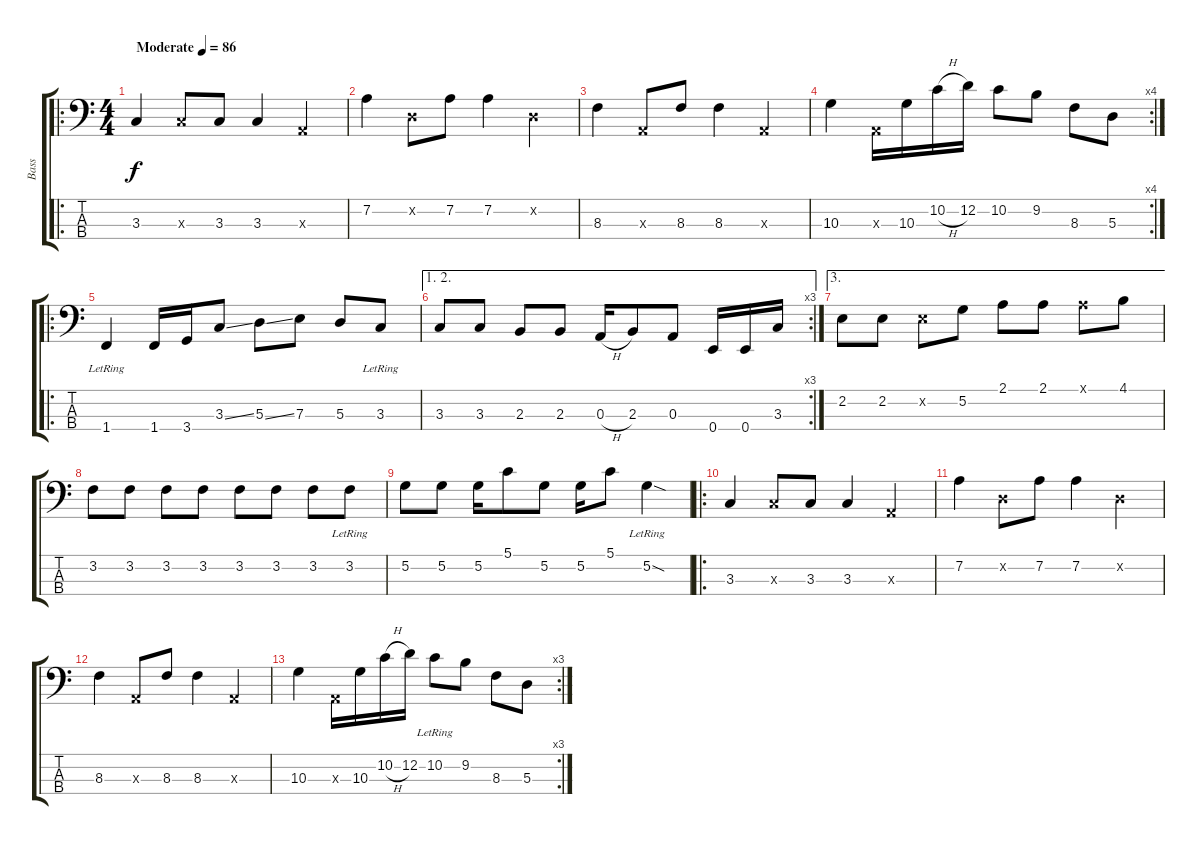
\track ("Bass" "Bass") {instrument electricbassfinger}
\staff {score tabs}
\tuning (G2 D2 A1 E1) {hide}
\ro
\ts (4 4)
\tempo (86 "Moderate")
\clef f4
\ks c
3.3.4{dy f instrument electricbassfinger} 3.3{x}.8 3.3.8 3.3.4 0.3{x}.4 |
7.2.4 0.2{x}.8 7.2.8 7.2.4 0.2{x}.4 |
8.3.4 0.3{x}.8 8.3.8 8.3.4 0.3{x}.4 |
\rc 4
10.3.4 0.3{x}.16 10.3.16 10.2{h}.16 12.2.16 10.2.8 9.2.8 8.3.8 5.3.8 |
\ro
1.4{lr}.4 1.4.16 3.4.16 3.3{ss}.8 5.3{ss}.8 7.3.8 5.3.8 3.3{lr}.8 |
\ae (1 2)
\rc 3
3.3.8 3.3.8 2.3.8 2.3.8 0.3{h}.16 2.3.8 0.3.8 0.4.16 0.4.16 3.3.16 |
\ae 3
2.2.8 2.2.8 2.2{x}.8 5.2.8 2.1.8 2.1.8 2.1{x}.8 4.1.8 |
3.2.8 3.2.8 3.2.8 3.2.8 3.2.8 3.2.8 3.2.8 3.2{lr}.8 |
5.2.8 5.2.8 5.2.16 5.1.8 5.2.8 5.2.16 5.1.8 5.2{sod lr}.4 |
\ro
3.3.4 3.3{x}.8 3.3.8 3.3.4 0.3{x}.4 |
7.2.4 0.2{x}.8 7.2.8 7.2.4 0.2{x}.4 |
8.3.4 0.3{x}.8 8.3.8 8.3.4 0.3{x}.4 |
\rc 3
10.3.4 0.3{x}.16 10.3.16 10.2{h}.16 12.2.16 10.2{lr}.8 9.2.8 8.3.8 5.3.8
